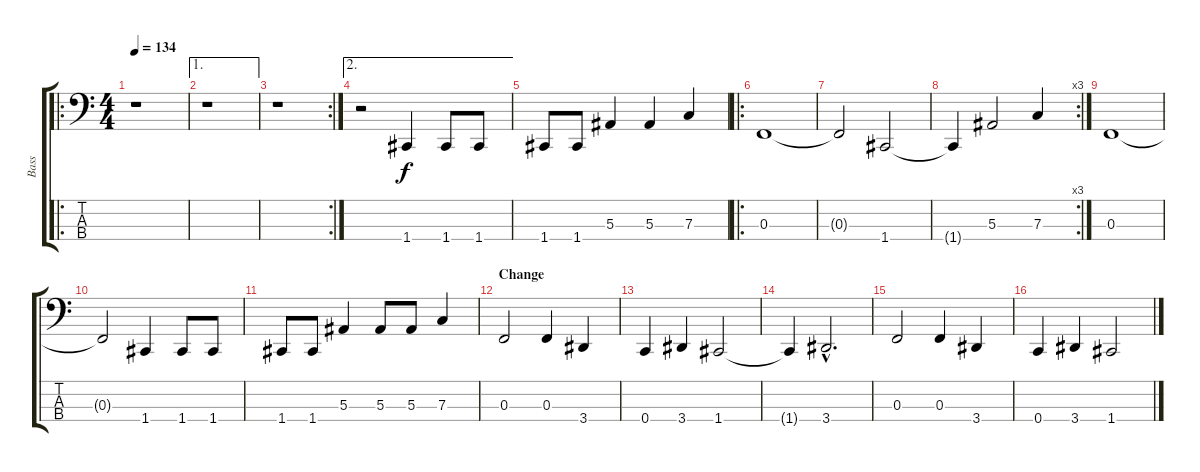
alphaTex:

\track ("Bass" "Bass") {instrument electricbassfinger}
\staff {score tabs}
\tuning (Eb2 Bb1 F1 C1) {hide}
\ro
\ts (4 4)
\tempo 134
\clef f4
\ks c
r.1{dy f instrument electricbassfinger} |
\ae 1
r.1 |
\rc 2
r.1 |
\ae 2
r.2 1.4.4 1.4.8 1.4.8 |
1.4.8 1.4.8 5.3.4 5.3.4 7.3.4 |
\ro
0.3.1 |
0.3{t}.2 1.4.2 |
\rc 3
1.4{t}.4 5.3.2 7.3.4 |
0.3.1 |
0.3{t}.2 1.4.4 1.4.8 1.4.8 |
1.4.8 1.4.8 5.3.4 5.3.8 5.3.8 7.3.4 |
\section ("" "Change")
0.3.2 0.3.4 3.4.4 |
0.4.4 3.4.4 1.4.2 |
1.4{t}.4 3.4{hac}.2{d} |
0.3.2 0.3.4 3.4.4 |
0.4.4 3.4.4 1.4.2
